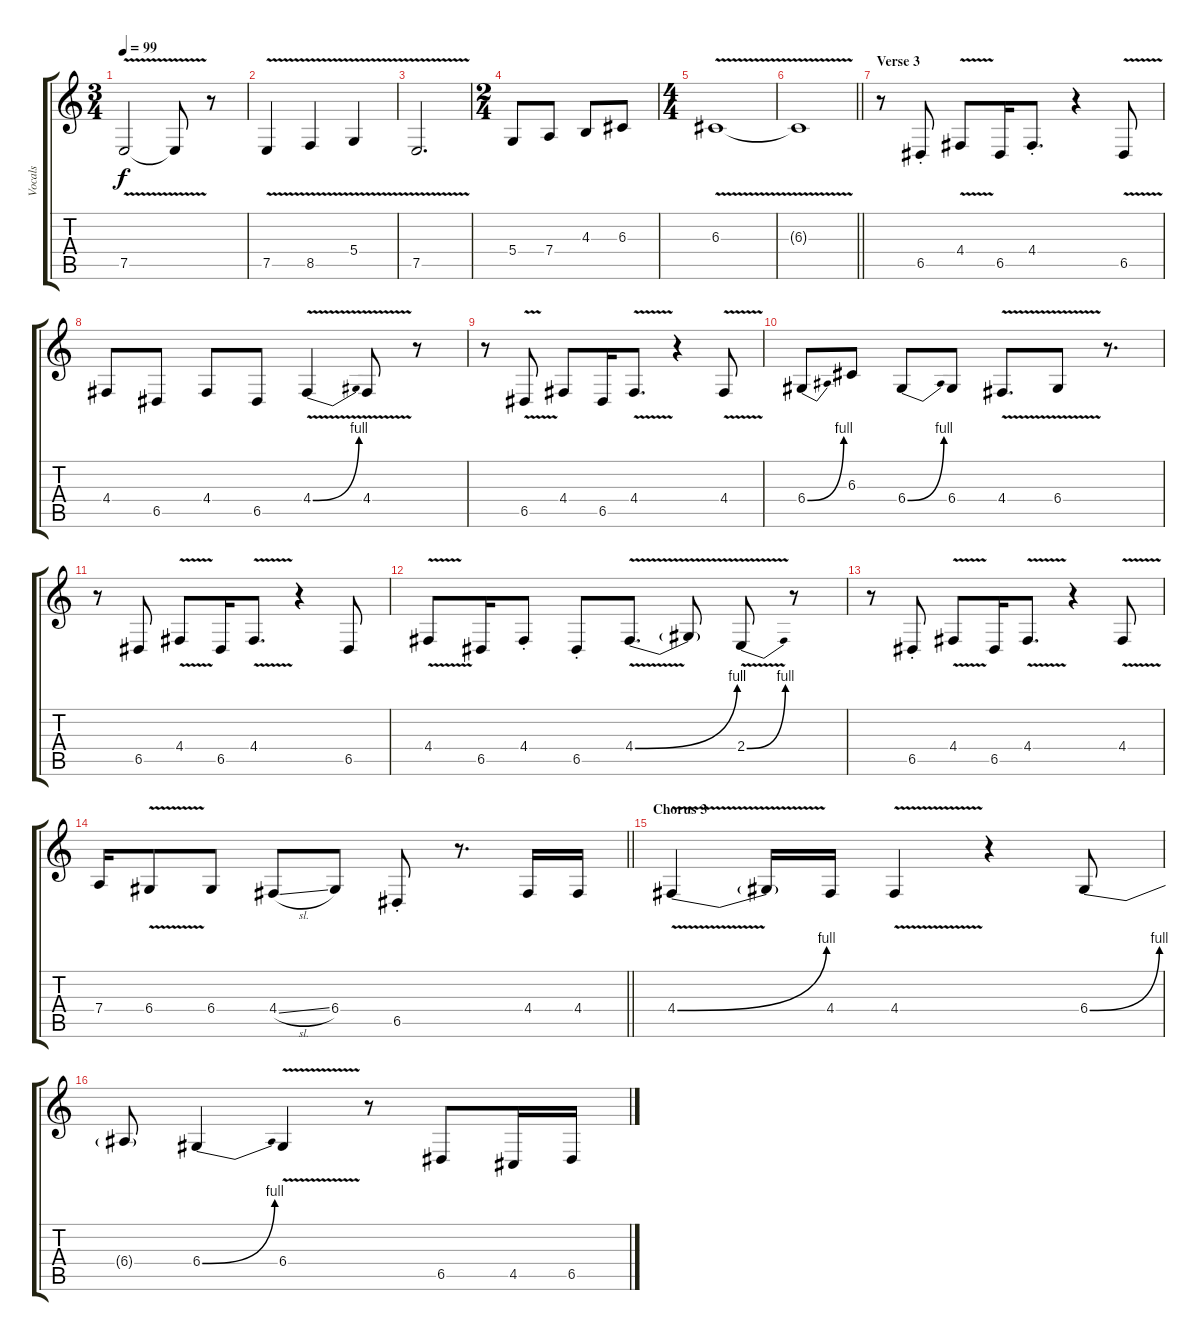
\track ("Vocals" "Vocals") {instrument clarinet}
\staff {score tabs}
\tuning (E4 B3 G3 D3 A2 E2) {hide}
\ts (3 4)
\tempo 99
\clef g2
\ks c
7.5{v}.2{dy f} 7.5{t}.8 r.8 |
7.5{v}.4 8.5{v}.4 5.4{v}.4 |
7.5{v}.2{d} |
\ts (2 4)
5.4.8 7.4.8 4.3.8 6.3.8 |
\ts (4 4)
6.3{v}.1 |
\barLineRight lightlight
6.3{t}.1 |
\section ("" "Verse 3")
r.8 6.5{st}.8 4.4{v}.8 6.5.16 4.4{st}.8{d} r.4 6.5{v}.8 |
4.4.8 6.5.8 4.4.8 6.5.8 4.4{be (bend 0 0 60 4) v}.4 4.4{v}.8 r.8 |
r.8 6.5{v}.8 4.4.8 6.5.16 4.4{v}.8{d} r.4 4.4{v}.8 |
6.4{be (bend 0 0 60 4)}.8 6.3.8 6.4{be (bend 0 0 60 4)}.8 6.4.8 4.4{v}.8{d} 6.4{v}.8 r.8{d} |
r.8 6.5.8 4.4{v}.8 6.5.16 4.4{v}.8{d} r.4 6.5.8 |
4.4{v}.8 6.5.16 4.4{st}.8 6.5{st}.8 4.4{be (bend 0 0 60 4) v}.8{d} 4.4{t}.8 2.4{be (bend 0 0 60 4) v}.8 r.8 |
r.8 6.5{st}.8 4.4{v}.8 6.5.16 4.4{v}.8{d} r.4 4.4{v}.8 |
\barLineRight lightlight
7.4.16 6.4{v}.8 6.4.8 4.4{sl}.8 6.4.8 6.5{st}.8 r.8{d} 4.4.16 4.4.16 |
\section ("" "Chorus 3")
4.4{be (bend 0 0 60 4) v}.4 4.4{t}.16 4.4.16 4.4{v}.4 r.4 6.4{be (bend 0 0 60 4)}.8 |
6.4{t}.8 6.4{be (bend 0 0 60 4)}.4 6.4{v}.4 r.8 6.5.8 4.5.16 6.5.16
